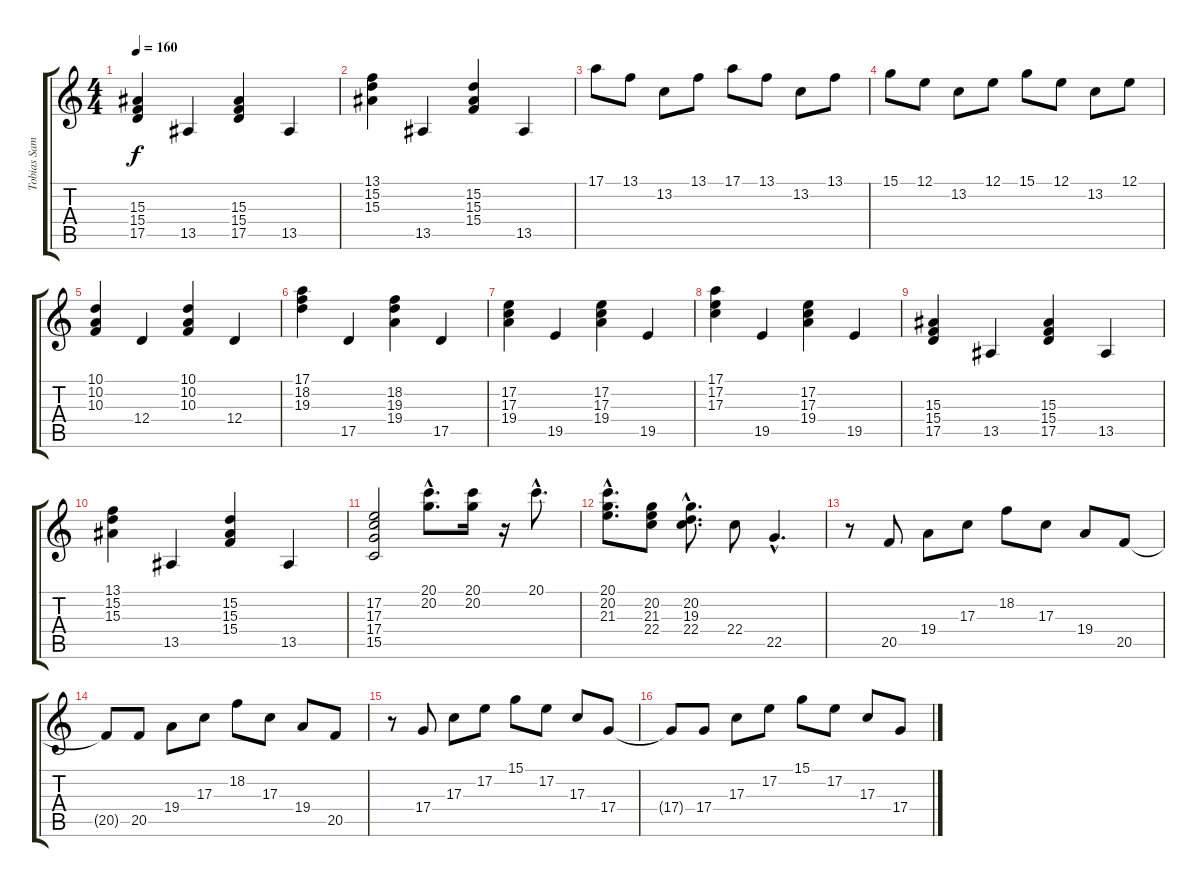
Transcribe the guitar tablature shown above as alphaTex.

\track ("Tobias Sammet" "Tobias Sam") {instrument brightacousticpiano}
\staff {score tabs}
\tuning (E4 B3 G3 D3 A2 E2) {hide}
\ts (4 4)
\tempo 160
\clef g2
\ks c
(15.3 15.4 17.5).4{dy f} 13.5.4 (15.3 15.4 17.5).4 13.5.4 |
(13.1 15.2 15.3).4 13.5.4 (15.2 15.3 15.4).4 13.5.4 |
17.1.8 13.1.8 13.2.8 13.1.8 17.1.8 13.1.8 13.2.8 13.1.8 |
15.1.8 12.1.8 13.2.8 12.1.8 15.1.8 12.1.8 13.2.8 12.1.8 |
(10.1 10.2 10.3).4 12.4.4 (10.1 10.2 10.3).4 12.4.4 |
(17.1 18.2 19.3).4 17.5.4 (18.2 19.3 19.4).4 17.5.4 |
(17.2 17.3 19.4).4 19.5.4 (17.2 17.3 19.4).4 19.5.4 |
(17.1 17.2 17.3).4 19.5.4 (17.2 17.3 19.4).4 19.5.4 |
(15.3 15.4 17.5).4 13.5.4 (15.3 15.4 17.5).4 13.5.4 |
(13.1 15.2 15.3).4 13.5.4 (15.2 15.3 15.4).4 13.5.4 |
(17.2 17.3 17.4 15.5).2 (20.1{hac} 20.2{hac}).8{d} (20.1 20.2).16 r.16 20.1{hac}.8{d} |
(20.1{hac} 20.2{hac} 21.3{hac}).8{d} (20.2 21.3 22.4).8 (20.2{hac} 19.3{hac} 22.4{hac}).8{d} 22.4.8 22.5{hac}.4{d} |
r.8 20.5.8 19.4.8 17.3.8 18.2.8 17.3.8 19.4.8 20.5.8 |
20.5{t}.8 20.5.8 19.4.8 17.3.8 18.2.8 17.3.8 19.4.8 20.5.8 |
r.8 17.4.8 17.3.8 17.2.8 15.1.8 17.2.8 17.3.8 17.4.8 |
17.4{t}.8 17.4.8 17.3.8 17.2.8 15.1.8 17.2.8 17.3.8 17.4.8
